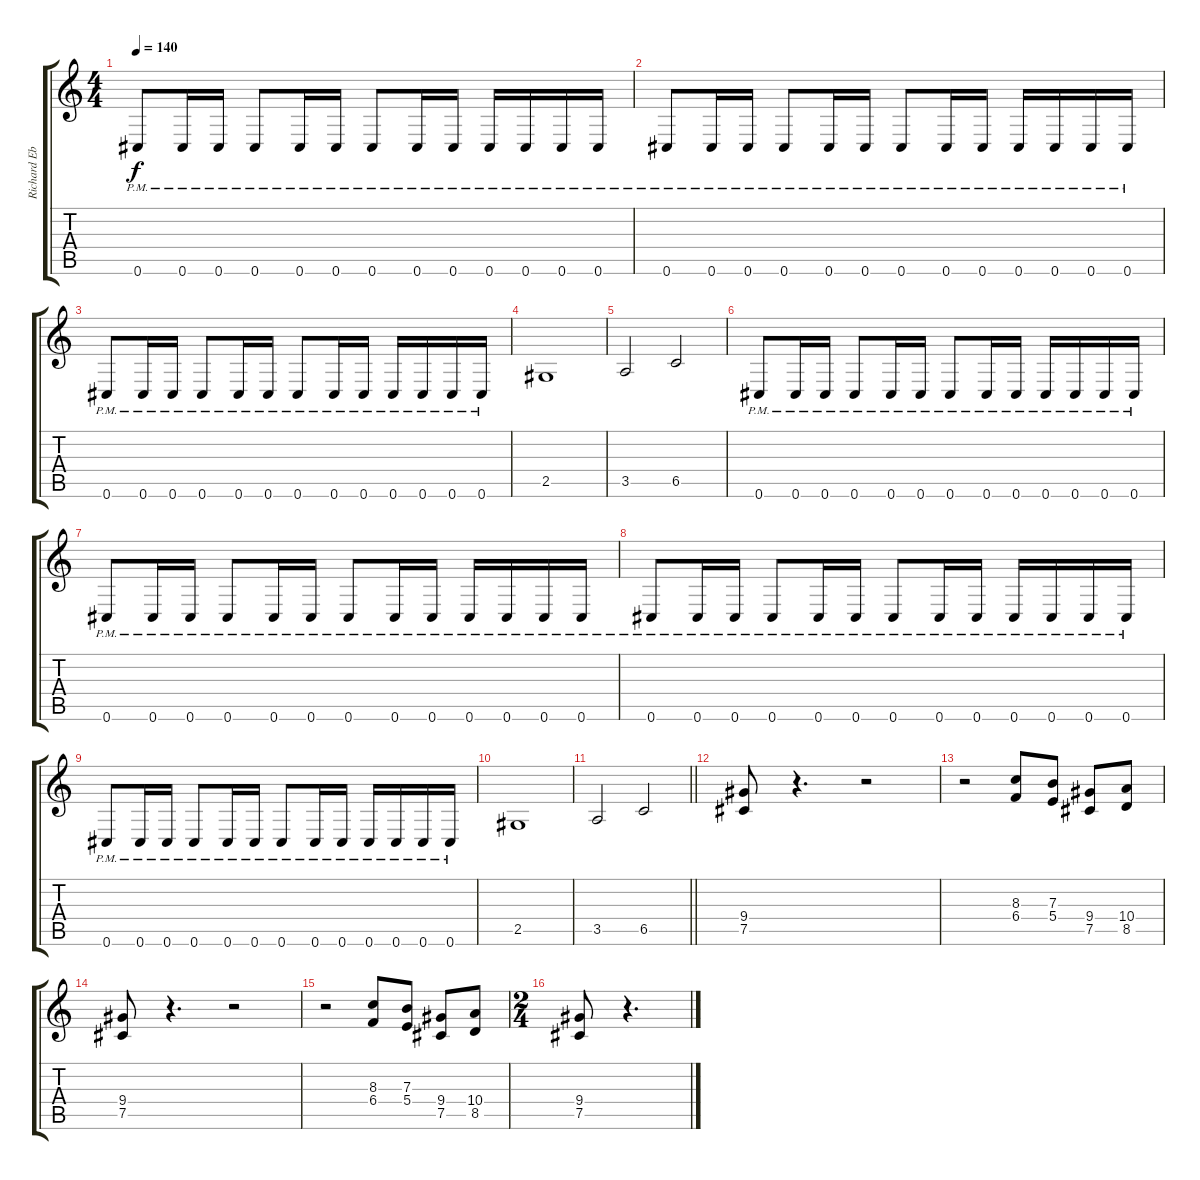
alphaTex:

\track ("Richard Ebisch (Rhythm)" "Richard Eb") {instrument distortionguitar}
\staff {score tabs}
\tuning (Db4 Ab3 E3 B2 Gb2 Db2) {hide}
\ts (4 4)
\tempo 140
\clef g2
\ks c
0.6{pm}.8{dy f} 0.6{pm}.16 0.6{pm}.16 0.6{pm}.8 0.6{pm}.16 0.6{pm}.16 0.6{pm}.8 0.6{pm}.16 0.6{pm}.16 0.6{pm}.16 0.6{pm}.16 0.6{pm}.16 0.6{pm}.16 |
0.6{pm}.8 0.6{pm}.16 0.6{pm}.16 0.6{pm}.8 0.6{pm}.16 0.6{pm}.16 0.6{pm}.8 0.6{pm}.16 0.6{pm}.16 0.6{pm}.16 0.6{pm}.16 0.6{pm}.16 0.6{pm}.16 |
0.6{pm}.8 0.6{pm}.16 0.6{pm}.16 0.6{pm}.8 0.6{pm}.16 0.6{pm}.16 0.6{pm}.8 0.6{pm}.16 0.6{pm}.16 0.6{pm}.16 0.6{pm}.16 0.6{pm}.16 0.6{pm}.16 |
2.5.1 |
3.5.2 6.5.2 |
0.6{pm}.8 0.6{pm}.16 0.6{pm}.16 0.6{pm}.8 0.6{pm}.16 0.6{pm}.16 0.6{pm}.8 0.6{pm}.16 0.6{pm}.16 0.6{pm}.16 0.6{pm}.16 0.6{pm}.16 0.6{pm}.16 |
0.6{pm}.8 0.6{pm}.16 0.6{pm}.16 0.6{pm}.8 0.6{pm}.16 0.6{pm}.16 0.6{pm}.8 0.6{pm}.16 0.6{pm}.16 0.6{pm}.16 0.6{pm}.16 0.6{pm}.16 0.6{pm}.16 |
0.6{pm}.8 0.6{pm}.16 0.6{pm}.16 0.6{pm}.8 0.6{pm}.16 0.6{pm}.16 0.6{pm}.8 0.6{pm}.16 0.6{pm}.16 0.6{pm}.16 0.6{pm}.16 0.6{pm}.16 0.6{pm}.16 |
0.6{pm}.8 0.6{pm}.16 0.6{pm}.16 0.6{pm}.8 0.6{pm}.16 0.6{pm}.16 0.6{pm}.8 0.6{pm}.16 0.6{pm}.16 0.6{pm}.16 0.6{pm}.16 0.6{pm}.16 0.6{pm}.16 |
2.5.1 |
\barLineRight lightlight
3.5.2 6.5.2 |
(9.4 7.5).8 r.4{d} r.2 |
r.2 (8.3 6.4).8 (7.3 5.4).8 (9.4 7.5).8 (10.4 8.5).8 |
(9.4 7.5).8 r.4{d} r.2 |
r.2 (8.3 6.4).8 (7.3 5.4).8 (9.4 7.5).8 (10.4 8.5).8 |
\ts (2 4)
(9.4 7.5).8 r.4{d}
